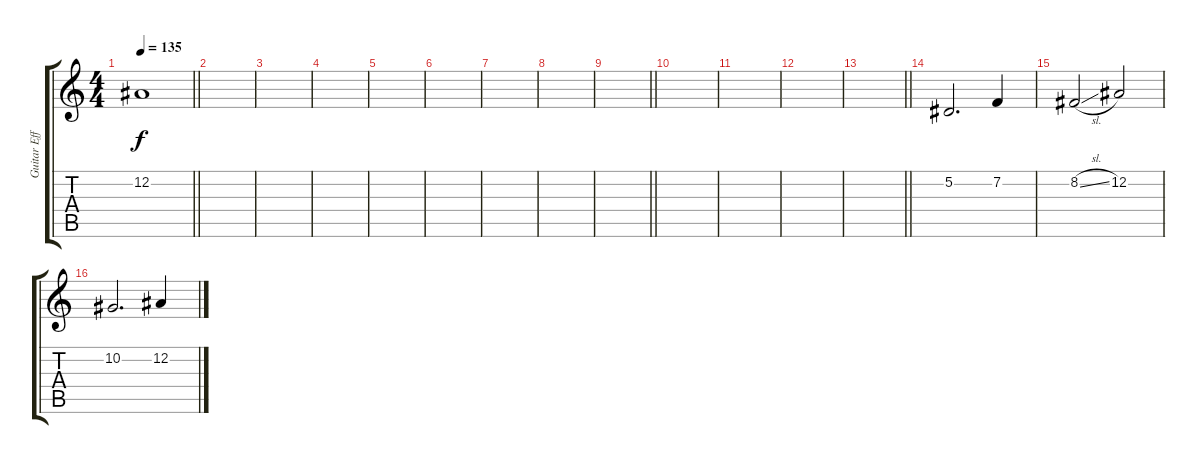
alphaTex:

\track ("Guitar Effect" "Guitar Eff") {instrument synthstrings1}
\staff {score tabs}
\tuning (Eb4 Bb3 Gb3 Db3 Ab2 Db2) {hide}
\ts (4 4)
\tempo 135
\clef g2
\barLineRight lightlight
\ks c
12.2{t}.1{dy f} |
|
|
|
|
|
|
|
\barLineRight lightlight
|
|
|
|
\barLineRight lightlight
|
5.2.2{d} 7.2.4 |
8.2{sl}.2 12.2.2 |
10.2.2{d} 12.2.4
